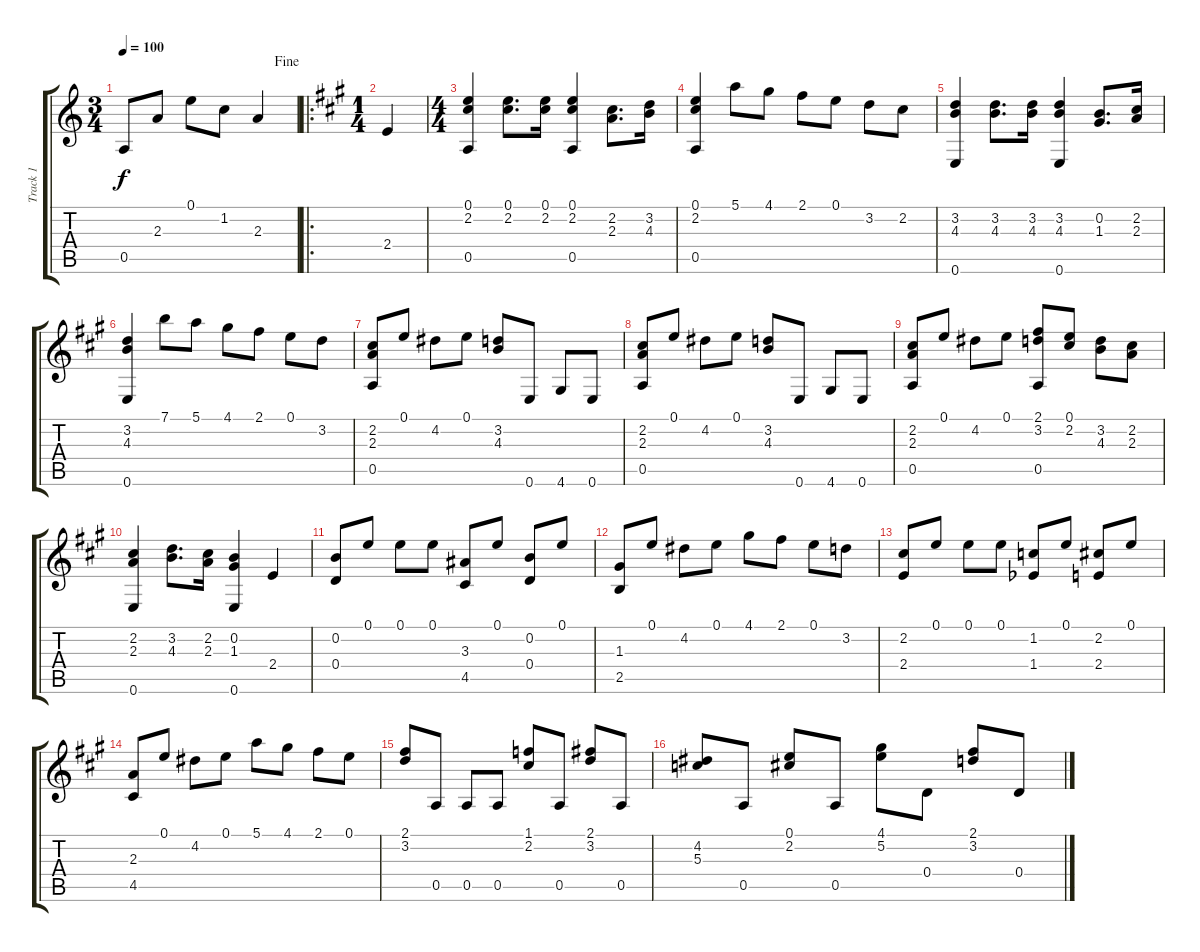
\track ("Track 1" "Track 1") {instrument acousticguitarnylon}
\staff {score tabs}
\tuning (E4 B3 G3 D3 A2 E2) {hide}
\ts (3 4)
\jump fine
\tempo 100
\clef g2
\ks c
0.5.8{dy f} 2.3.8 0.1.8 1.2.8 2.3.4 |
\ro
\ts (1 4)
\ks a
2.4.4 |
\ts (4 4)
(0.1 2.2 0.5).4 (0.1 2.2).8{d} (0.1 2.2).16 (0.1 2.2 0.5).4 (2.2 2.3).8{d} (3.2 4.3).16 |
(0.1 2.2 0.5).4 5.1.8 4.1.8 2.1.8 0.1.8 3.2.8 2.2.8 |
(3.2 4.3 0.6).4 (3.2 4.3).8{d} (3.2 4.3).16 (3.2 4.3 0.6).4 (0.2 1.3).8{d} (2.2 2.3).16 |
(3.2 4.3 0.6).4 7.1.8 5.1.8 4.1.8 2.1.8 0.1.8 3.2.8 |
(2.2 2.3 0.5).8 0.1.8 4.2.8 0.1.8 (3.2 4.3).8 0.6.8 4.6.8 0.6.8 |
(2.2 2.3 0.5).8 0.1.8 4.2.8 0.1.8 (3.2 4.3).8 0.6.8 4.6.8 0.6.8 |
(2.2 2.3 0.5).8 0.1.8 4.2.8 0.1.8 (2.1 3.2 0.5).8 (0.1 2.2).8 (3.2 4.3).8 (2.2 2.3).8 |
(2.2 2.3 0.6).4 (3.2 4.3).8{d} (2.2 2.3).16 (0.2 1.3 0.6).4 2.4.4 |
(0.2 0.4).8 0.1.8 0.1.8 0.1.8 (3.3 4.5).8 0.1.8 (0.2 0.4).8 0.1.8 |
(1.3 2.5).8 0.1.8 4.2.8 0.1.8 4.1.8 2.1.8 0.1.8 3.2.8 |
(2.2 2.4).8 0.1.8 0.1.8 0.1.8 (1.2 1.4{acc b}).8 0.1.8 (2.2 2.4).8 0.1.8 |
(2.3 4.5).8 0.1.8 4.2.8 0.1.8 5.1.8 4.1.8 2.1.8 0.1.8 |
(2.1 3.2).8 0.5.8 0.5.8 0.5.8 (1.1 2.2).8 0.5.8 (2.1 3.2).8 0.5.8 |
(4.2 5.3).8 0.5.8 (0.1 2.2).8 0.5.8 (4.1 5.2).8 0.4.8 (2.1 3.2).8 0.4.8
